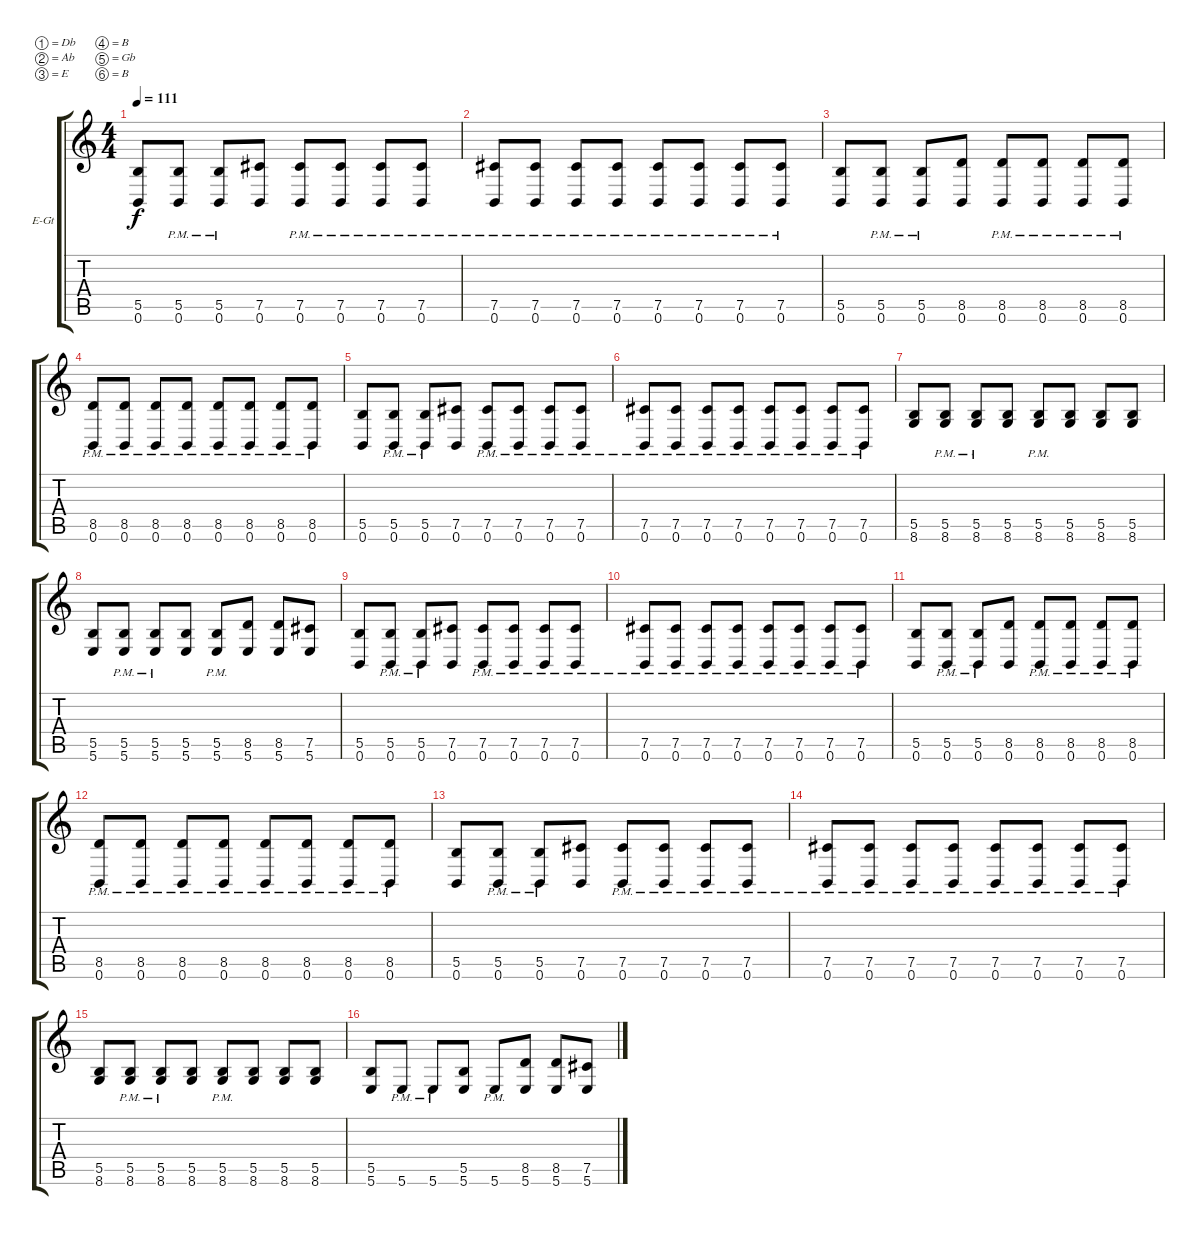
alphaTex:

\bracketExtendMode groupsimilarinstruments
\firstSystemTrackNameOrientation horizontal
\otherSystemsTrackNameOrientation horizontal
\track ("Ben Orum (Guitar)" "E-Gt") {instrument overdrivenguitar}
\staff {score tabs}
\tuning (Db4 Ab3 E3 B2 Gb2 B1)
\ts (4 4)
\tempo 111
\clef g2
\ks c
(5.5 0.6).8{dy f} (5.5{pm} 0.6{pm}).8 (5.5{pm} 0.6{pm}).8 (7.5 0.6).8 (7.5{pm} 0.6{pm}).8 (7.5{pm} 0.6{pm}).8 (7.5{pm} 0.6{pm}).8 (7.5{pm} 0.6{pm}).8 |
(7.5{pm} 0.6{pm}).8 (7.5{pm} 0.6{pm}).8 (7.5{pm} 0.6{pm}).8 (7.5{pm} 0.6{pm}).8 (7.5{pm} 0.6{pm}).8 (7.5{pm} 0.6{pm}).8 (7.5{pm} 0.6{pm}).8 (7.5{pm} 0.6{pm}).8 |
(5.5 0.6).8 (5.5{pm} 0.6{pm}).8 (5.5{pm} 0.6{pm}).8 (8.5 0.6).8 (8.5{pm} 0.6{pm}).8 (8.5{pm} 0.6{pm}).8 (8.5{pm} 0.6{pm}).8 (8.5{pm} 0.6{pm}).8 |
(8.5{pm} 0.6{pm}).8 (8.5{pm} 0.6{pm}).8 (8.5{pm} 0.6{pm}).8 (8.5{pm} 0.6{pm}).8 (8.5{pm} 0.6{pm}).8 (8.5{pm} 0.6{pm}).8 (8.5{pm} 0.6{pm}).8 (8.5{pm} 0.6{pm}).8 |
(5.5 0.6).8 (5.5{pm} 0.6{pm}).8 (5.5{pm} 0.6{pm}).8 (7.5 0.6).8 (7.5{pm} 0.6{pm}).8 (7.5{pm} 0.6{pm}).8 (7.5{pm} 0.6{pm}).8 (7.5{pm} 0.6{pm}).8 |
(7.5{pm} 0.6{pm}).8 (7.5{pm} 0.6{pm}).8 (7.5{pm} 0.6{pm}).8 (7.5{pm} 0.6{pm}).8 (7.5{pm} 0.6{pm}).8 (7.5{pm} 0.6{pm}).8 (7.5{pm} 0.6{pm}).8 (7.5{pm} 0.6{pm}).8 |
(5.5 8.6).8 (5.5{pm} 8.6{pm}).8 (5.5{pm} 8.6{pm}).8 (5.5 8.6).8 (5.5{pm} 8.6{pm}).8 (5.5 8.6).8 (5.5 8.6).8 (5.5 8.6).8 |
(5.5 5.6).8 (5.5{pm} 5.6{pm}).8 (5.5{pm} 5.6{pm}).8 (5.5 5.6).8 (5.5{pm} 5.6{pm}).8 (8.5 5.6).8 (8.5 5.6).8 (7.5 5.6).8 |
(5.5 0.6).8 (5.5{pm} 0.6{pm}).8 (5.5{pm} 0.6{pm}).8 (7.5 0.6).8 (7.5{pm} 0.6{pm}).8 (7.5{pm} 0.6{pm}).8 (7.5{pm} 0.6{pm}).8 (7.5{pm} 0.6{pm}).8 |
(7.5{pm} 0.6{pm}).8 (7.5{pm} 0.6{pm}).8 (7.5{pm} 0.6{pm}).8 (7.5{pm} 0.6{pm}).8 (7.5{pm} 0.6{pm}).8 (7.5{pm} 0.6{pm}).8 (7.5{pm} 0.6{pm}).8 (7.5{pm} 0.6{pm}).8 |
(5.5 0.6).8 (5.5{pm} 0.6{pm}).8 (5.5{pm} 0.6{pm}).8 (8.5 0.6).8 (8.5{pm} 0.6{pm}).8 (8.5{pm} 0.6{pm}).8 (8.5{pm} 0.6{pm}).8 (8.5{pm} 0.6{pm}).8 |
(8.5{pm} 0.6{pm}).8 (8.5{pm} 0.6{pm}).8 (8.5{pm} 0.6{pm}).8 (8.5{pm} 0.6{pm}).8 (8.5{pm} 0.6{pm}).8 (8.5{pm} 0.6{pm}).8 (8.5{pm} 0.6{pm}).8 (8.5{pm} 0.6{pm}).8 |
(5.5 0.6).8 (5.5{pm} 0.6{pm}).8 (5.5{pm} 0.6{pm}).8 (7.5 0.6).8 (7.5{pm} 0.6{pm}).8 (7.5{pm} 0.6{pm}).8 (7.5{pm} 0.6{pm}).8 (7.5{pm} 0.6{pm}).8 |
(7.5{pm} 0.6{pm}).8 (7.5{pm} 0.6{pm}).8 (7.5{pm} 0.6{pm}).8 (7.5{pm} 0.6{pm}).8 (7.5{pm} 0.6{pm}).8 (7.5{pm} 0.6{pm}).8 (7.5{pm} 0.6{pm}).8 (7.5{pm} 0.6{pm}).8 |
(5.5 8.6).8 (5.5{pm} 8.6{pm}).8 (5.5{pm} 8.6{pm}).8 (5.5 8.6).8 (5.5{pm} 8.6{pm}).8 (5.5 8.6).8 (5.5 8.6).8 (5.5 8.6).8 |
(5.5 5.6).8 5.6{pm}.8 5.6{pm}.8 (5.5 5.6).8 5.6{pm}.8 (8.5 5.6).8 (8.5 5.6).8 (7.5 5.6).8
